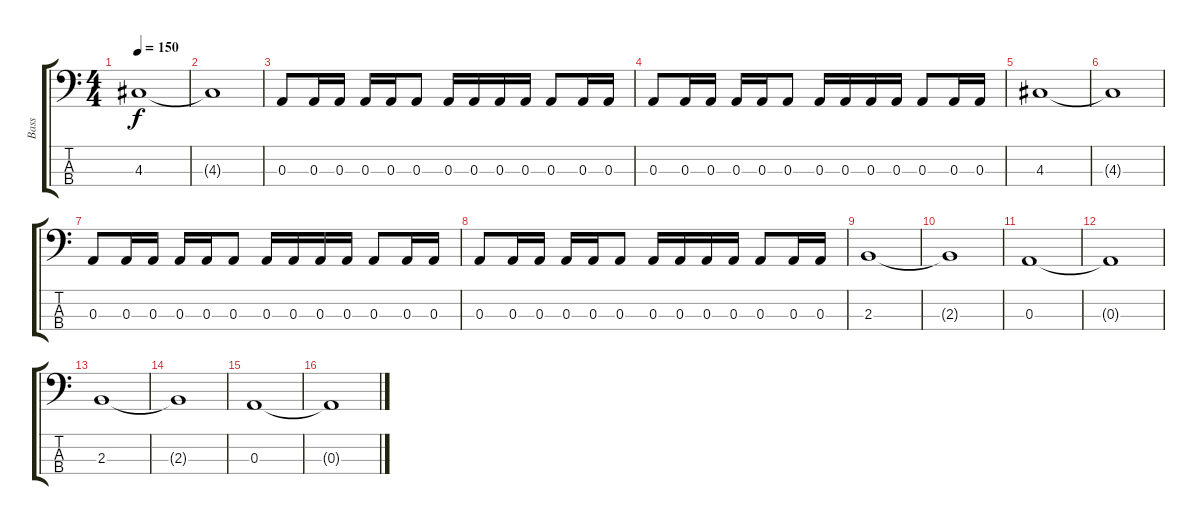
\track ("Bass" "Bass") {instrument electricbasspick}
\staff {score tabs}
\tuning (G2 D2 A1 E1) {hide}
\ts (4 4)
\tempo 150
\clef f4
\ks c
4.3.1{dy f} |
4.3{t}.1 |
0.3.8 0.3.16 0.3.16 0.3.16 0.3.16 0.3.8 0.3.16 0.3.16 0.3.16 0.3.16 0.3.8 0.3.16 0.3.16 |
0.3.8 0.3.16 0.3.16 0.3.16 0.3.16 0.3.8 0.3.16 0.3.16 0.3.16 0.3.16 0.3.8 0.3.16 0.3.16 |
4.3.1 |
4.3{t}.1 |
0.3.8 0.3.16 0.3.16 0.3.16 0.3.16 0.3.8 0.3.16 0.3.16 0.3.16 0.3.16 0.3.8 0.3.16 0.3.16 |
0.3.8 0.3.16 0.3.16 0.3.16 0.3.16 0.3.8 0.3.16 0.3.16 0.3.16 0.3.16 0.3.8 0.3.16 0.3.16 |
2.3.1 |
2.3{t}.1 |
0.3.1 |
0.3{t}.1 |
2.3.1 |
2.3{t}.1 |
0.3.1 |
0.3{t}.1
